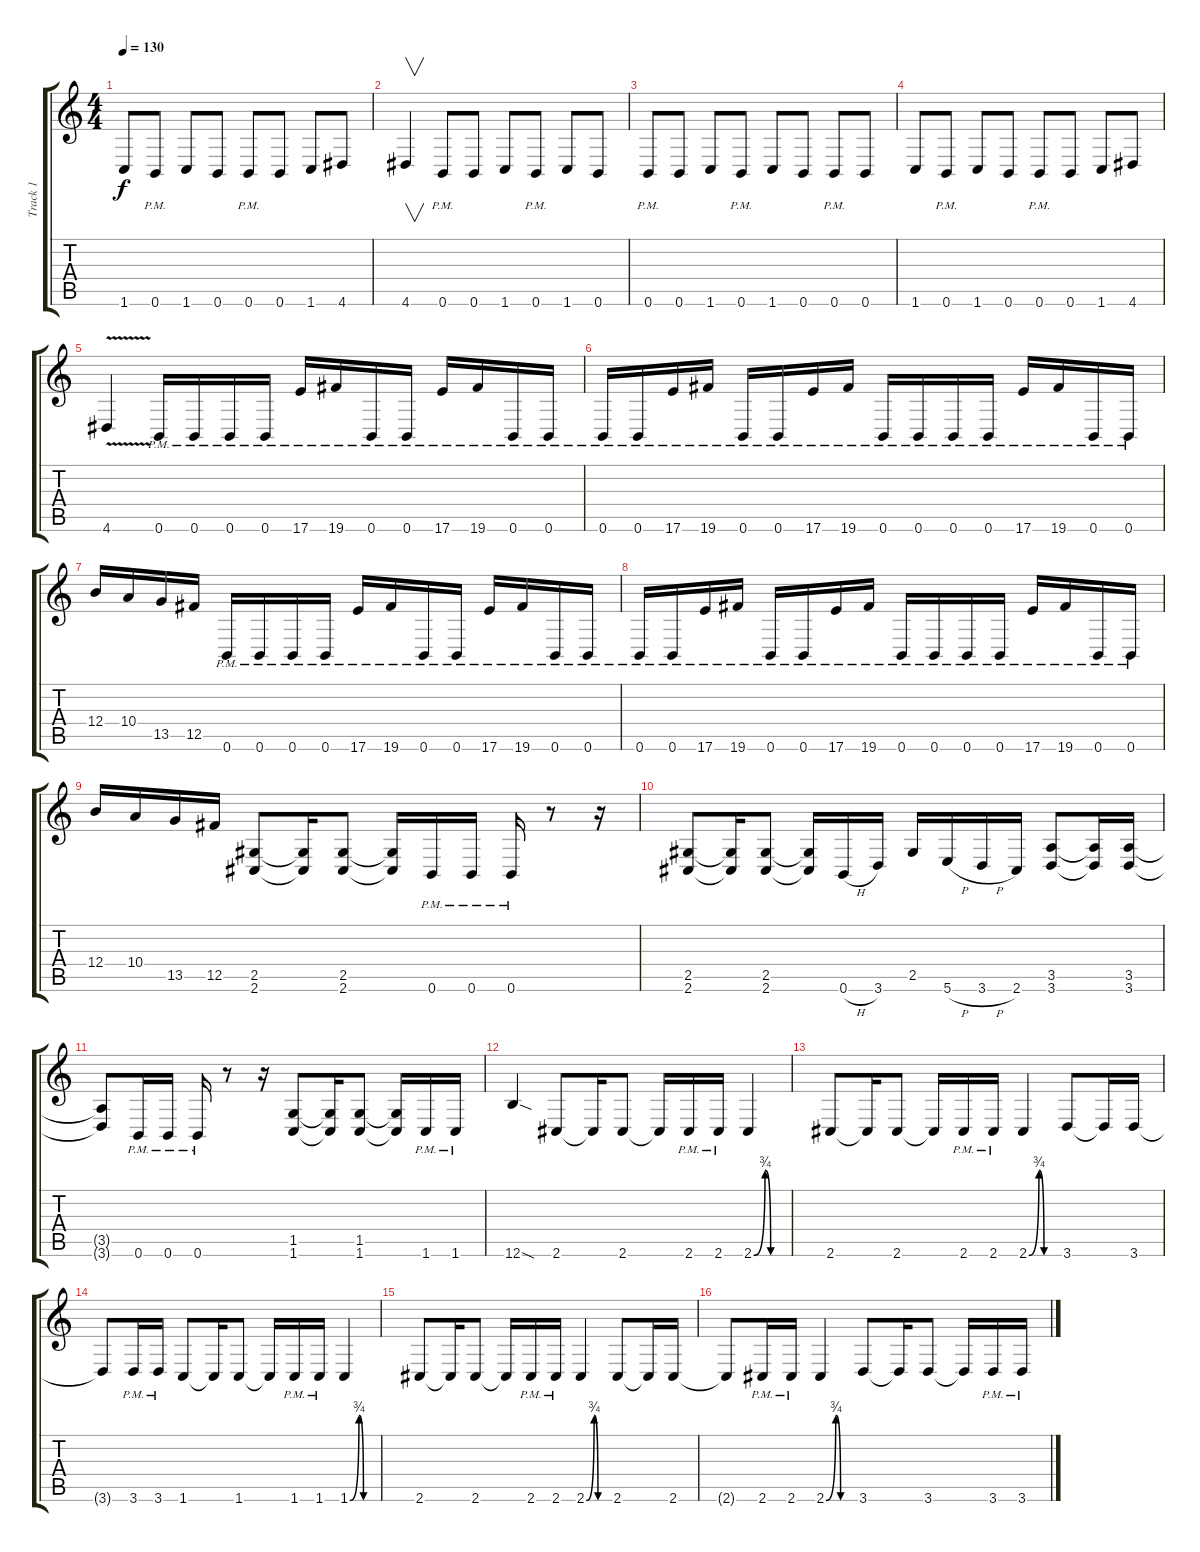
\track ("Track 1" "Track 1") {instrument distortionguitar}
\staff {score tabs}
\tuning (Db4 Ab3 E3 B2 Gb2 B1) {hide}
\ts (4 4)
\tempo 130
\clef g2
\ks c
1.6.8{dy f} 0.6{pm}.8 1.6.8 0.6.8 0.6{pm}.8 0.6.8 1.6.8 4.6.8 |
4.6.4{v} 0.6{pm}.8 0.6.8 1.6.8 0.6{pm}.8 1.6.8 0.6.8 |
0.6{pm}.8 0.6.8 1.6.8 0.6{pm}.8 1.6.8 0.6.8 0.6{pm}.8 0.6.8 |
1.6.8 0.6{pm}.8 1.6.8 0.6.8 0.6{pm}.8 0.6.8 1.6.8 4.6.8 |
4.6{v}.4 0.6{pm}.16 0.6{pm}.16 0.6{pm}.16 0.6{pm}.16 17.6{pm}.16 19.6{pm}.16 0.6{pm}.16 0.6{pm}.16 17.6{pm}.16 19.6{pm}.16 0.6{pm}.16 0.6{pm}.16 |
0.6{pm}.16 0.6{pm}.16 17.6{pm}.16 19.6{pm}.16 0.6{pm}.16 0.6{pm}.16 17.6{pm}.16 19.6{pm}.16 0.6{pm}.16 0.6{pm}.16 0.6{pm}.16 0.6{pm}.16 17.6{pm}.16 19.6{pm}.16 0.6{pm}.16 0.6{pm}.16 |
12.4.16 10.4.16 13.5.16 12.5.16 0.6{pm}.16 0.6{pm}.16 0.6{pm}.16 0.6{pm}.16 17.6{pm}.16 19.6{pm}.16 0.6{pm}.16 0.6{pm}.16 17.6{pm}.16 19.6{pm}.16 0.6{pm}.16 0.6{pm}.16 |
0.6{pm}.16 0.6{pm}.16 17.6{pm}.16 19.6{pm}.16 0.6{pm}.16 0.6{pm}.16 17.6{pm}.16 19.6{pm}.16 0.6{pm}.16 0.6{pm}.16 0.6{pm}.16 0.6{pm}.16 17.6{pm}.16 19.6{pm}.16 0.6{pm}.16 0.6{pm}.16 |
12.4.16 10.4.16 13.5.16 12.5.16 (2.5 2.6).8 (2.5{t} 2.6{t}).16 (2.5 2.6).8 (2.5{t} 2.6{t}).16 0.6{pm}.16 0.6{pm}.16 0.6{pm}.16 r.8 r.16 |
(2.5 2.6).8 (2.5{t} 2.6{t}).16 (2.5 2.6).8 (2.5{t} 2.6{t}).16 0.6{h}.16 3.6.16 2.5.16 5.6{h}.16 3.6{h}.16 2.6.16 (3.5 3.6).8 (3.5{t} 3.6{t}).16 (3.5 3.6).16 |
(3.5{t} 3.6{t}).8 0.6{pm}.16 0.6{pm}.16 0.6{pm}.16 r.8 r.16 (1.5 1.6).8 (1.5{t} 1.6{t}).16 (1.5 1.6).8 (1.5{t} 1.6{t}).16 1.6{pm}.16 1.6{pm}.16 |
12.6{sod}.4 2.6.8 2.6{t}.16 2.6.8 2.6{t}.16 2.6{pm}.16 2.6{pm}.16 2.6{be (custom 0 0 20 3 30 0 60 0)}.4 |
2.6.8 2.6{t}.16 2.6.8 2.6{t}.16 2.6{pm}.16 2.6{pm}.16 2.6{be (custom 0 0 20 3 30 0 60 0)}.4 3.6.8 3.6{t}.16 3.6.16 |
3.6{t}.8 3.6{pm}.16 3.6{pm}.16 1.6.8 1.6{t}.16 1.6.8 1.6{t}.16 1.6{pm}.16 1.6{pm}.16 1.6{be (custom 0 0 20 3 30 0 60 0)}.4 |
2.6.8 2.6{t}.16 2.6.8 2.6{t}.16 2.6{pm}.16 2.6{pm}.16 2.6{be (custom 0 0 20 3 30 0 60 0)}.4 2.6.8 2.6{t}.16 2.6.16 |
2.6{t}.8 2.6{pm}.16 2.6{pm}.16 2.6{be (custom 0 0 20 3 30 0 60 0)}.4 3.6.8 3.6{t}.16 3.6.8 3.6{t}.16 3.6{pm}.16 3.6{pm}.16
